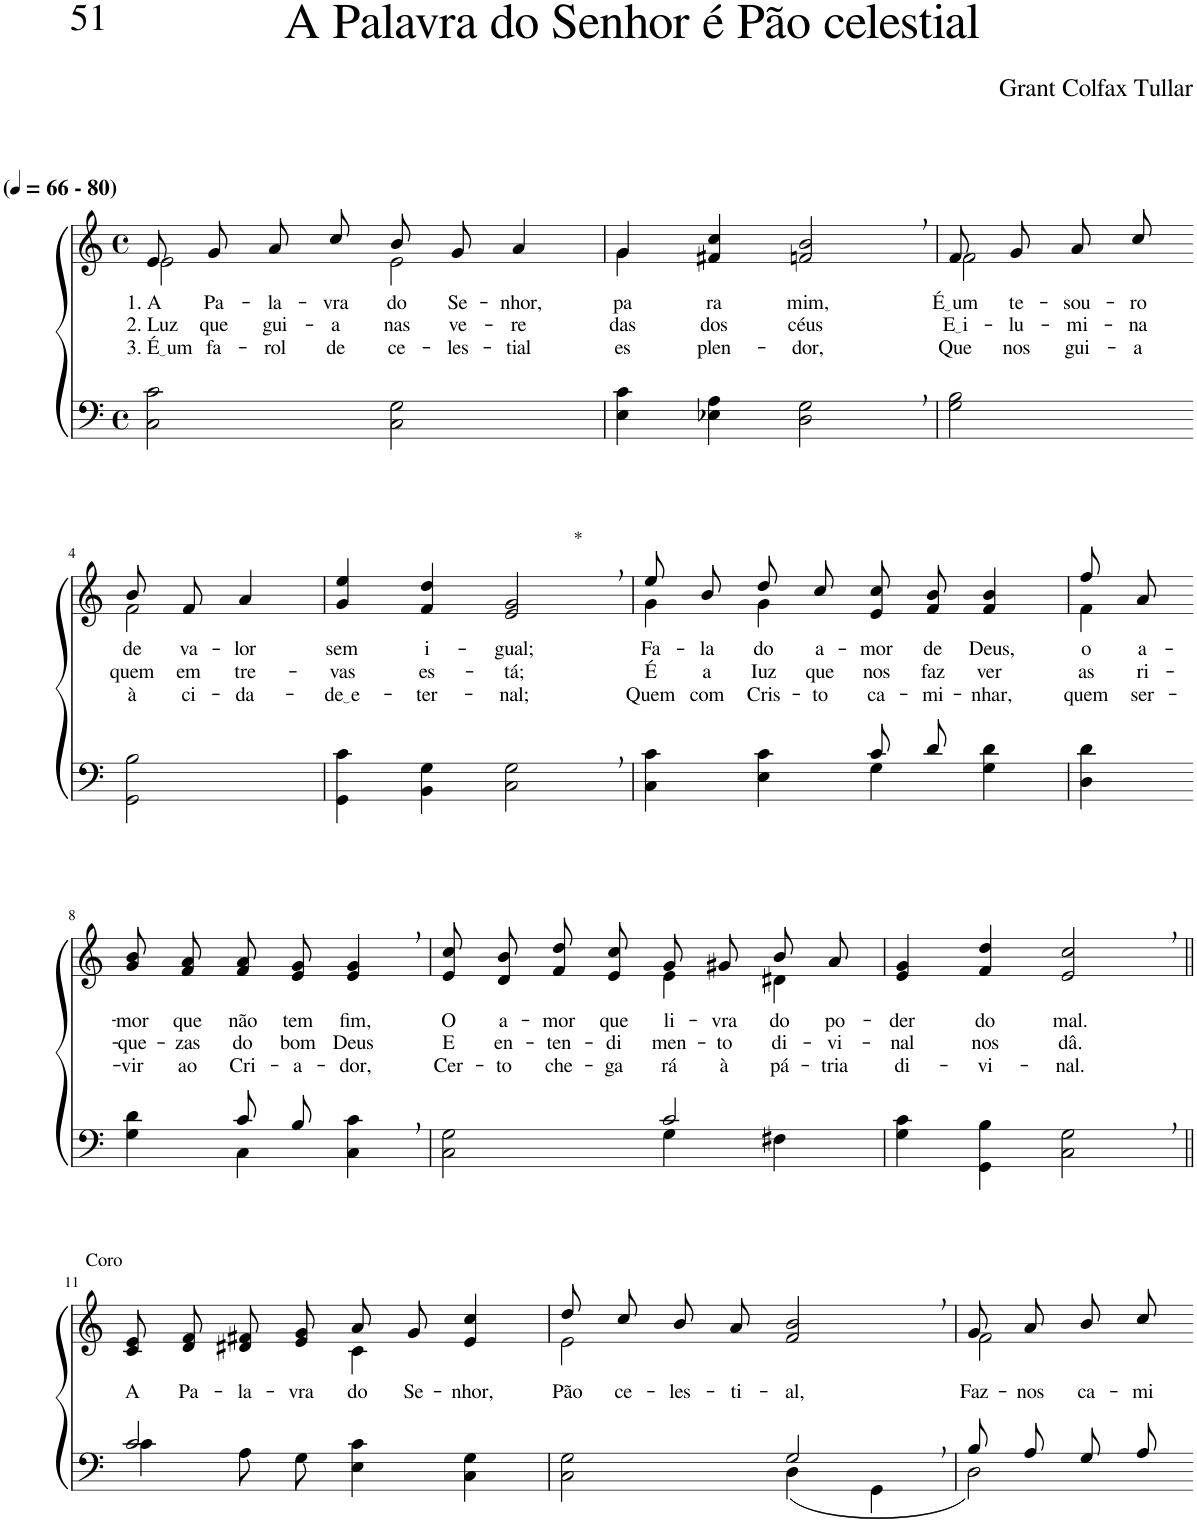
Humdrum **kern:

**kern	**kern	**text	**text	**text
*part2	*part1	*part1	*part1	*part1
*staff2	*staff1	*staff1	*staff1	*staff1
*I"Parte III e IV	*I"Parte I e II	*	*	*
*clefF4	*clefG2	*	*	*
*Trd1c2	*Trd1c2	*	*	*
*k[]	*k[]	*	*	*
*M4/4	*M4/4	*	*	*
*met(c)	*met(c)	*	*	*
*MM66	*MM66	*	*	*
=1	=1	=1	=1	=1
!	!LO:TX:a:B:t=(	!	!	!
!	!LO:TX:a:B:t=- 80)	!	!	!
!	!	!LO:LY:b	!	!
*	*^	*	*	*
!	!	!	!	!LO:LY:b	!LO:LY:b
2C\ 2c\	8e/L	2e\	.	2. Luz	3. É um
!	!	!	!LO:LY:b	!LO:LY:b	!LO:LY:b
.	8g/J	.	Pa-	que	fa-
!	!	!	!LO:LY:b	!LO:LY:b	!LO:LY:b
.	8a/L	.	-la-	gui-	-rol
!	!	!	!LO:LY:b	!LO:LY:b	!LO:LY:b
.	8cc/J	.	-vra	-a	de
!	!	!	!LO:LY:b	!LO:LY:b	!LO:LY:b
2C\ 2G\	8b/L	2e\	do	nas	ce-
!	!	!	!LO:LY:b	!LO:LY:b	!LO:LY:b
.	8g/J	.	Se-	ve-	-les-
!	!	!	!LO:LY:b	!LO:LY:b	!LO:LY:b
.	4a/	.	-nhor,	-re-	-tial
=2	=2	=2	=2	=2	=2
!	!	!	!LO:LY:b	!LO:LY:b	!LO:LY:b
4E\ 4c\	4g/	4g\	pa-	-das	es-
!	!	!	!LO:LY:b	!LO:LY:b	!LO:LY:b
4E-X\ 4A\	4f#X/ 4cc/	2.ryy	-ra	dos	-plen-
!	!	!	!LO:LY:b	!LO:LY:b	!LO:LY:b
2D\, 2G\,	2fn/, 2b/,	.	mim,	céus	-dor,
=3	=3	=3	=3	=3	=3
!	!	!	!LO:LY:b	!LO:LY:b	!LO:LY:b
2G\ 2B\	8f/L	2f\	É um	E i	Que
!	!	!	!LO:LY:b	!LO:LY:b	!LO:LY:b
.	8g/J	.	te-	-lu-	nos
!	!	!	!LO:LY:b	!LO:LY:b	!LO:LY:b
.	8a/L	.	-sou-	-mi-	gui-
!	!	!	!LO:LY:b	!LO:LY:b	!LO:LY:b
.	8cc/J	.	-ro	-na	-a
!!LO:LB:g=z	!!
=4-	=4-	=4-	=4-	=4-	=4-
!	!	!	!LO:LY:b	!LO:LY:b	!LO:LY:b
2GG\ 2B\	8b/L	2f\	de	quem	à
!	!	!	!LO:LY:b	!LO:LY:b	!LO:LY:b
.	8f/J	.	va-	em	ci-
!	!	!	!LO:LY:b	!LO:LY:b	!LO:LY:b
.	4a/	.	-lor	tre-	-da-
*	*v	*v	*	*	*
=5	=5	=5	=5	=5
!	!	!LO:LY:b	!LO:LY:b	!LO:LY:b
4GG\ 4c\	4g/ 4ee/	sem	-vas	de e
!	!	!LO:LY:b	!LO:LY:b	!LO:LY:b
4BB\ 4G\	4f/ 4dd/	i-	es-	-ter-
!	!LO:TX:a:t=*	!	!	!
!	!	!LO:LY:b	!LO:LY:b	!LO:LY:b
2C\, 2G\,	2e/, 2g/,	-gual;	-tá;	-nal;
=6	=6	=6	=6	=6
*^	*^	*	*	*
!	!	!	!	!LO:LY:b	!LO:LY:b	!LO:LY:b
2ryy	4C\ 4c\	8ee/L	4g\	Fa-	É	Quem
!	!	!	!	!LO:LY:b	!LO:LY:b	!LO:LY:b
.	.	8b/J	.	-la	a	com
!	!	!	!	!LO:LY:b	!LO:LY:b	!LO:LY:b
.	4E\ 4c\	8dd/L	4g\	do	Iuz	Cris-
!	!	!	!	!LO:LY:b	!LO:LY:b	!LO:LY:b
.	.	8cc/J	.	a-	que	-to
!	!	!	!	!LO:LY:b	!LO:LY:b	!LO:LY:b
8c/L	4G\	8e/ 8cc/L	2ryy	-mor	nos	ca-
!	!	!	!	!LO:LY:b	!LO:LY:b	!LO:LY:b
8d/J	.	8f/ 8b/J	.	de	faz	-mi-
!	!	!	!	!LO:LY:b	!LO:LY:b	!LO:LY:b
4ryy	4G\ 4d\	4f/ 4b/	.	Deus,	ver	-nhar,
=7	=7	=7	=7	=7	=7	=7
!	!	!	!	!LO:LY:b	!LO:LY:b	!LO:LY:b
*v	*v	*	*	*	*	*
4D\ 4d\	8ff/L	4f\	o	as	quem
!	!	!	!LO:LY:b	!LO:LY:b	!LO:LY:b
.	8a/J	.	a-	ri-	ser-
*	*v	*v	*	*	*
!!LO:LB:g=z
=8-	=8-	=8-	=8-	=8-
*^	*	*	*	*
!	!	!	!LO:LY:b	!LO:LY:b	!LO:LY:b
4ryy	4G\ 4d\	8g/ 8b/L	-mor	-que-	-vir
!	!	!	!LO:LY:b	!LO:LY:b	!LO:LY:b
.	.	8f/ 8a/J	que	-zas	ao
!	!	!	!LO:LY:b	!LO:LY:b	!LO:LY:b
8c/L	4C\	8f/ 8a/L	não	do	Cri-
!	!	!	!LO:LY:b	!LO:LY:b	!LO:LY:b
8B/J	.	8e/ 8g/J	tem	bom	-a-
!	!	!	!LO:LY:b	!LO:LY:b	!LO:LY:b
4ryy	4C\ 4c\	4e/, 4g/,	fim,	Deus	-dor,
=9	=9	=9	=9	=9	=9
!	!	!	!LO:LY:b	!LO:LY:b	!LO:LY:b
*	*	*^	*	*	*
2ryy	2C\ 2G\	8e/ 8cc/L	2ryy	O	E	Cer-
!	!	!	!	!LO:LY:b	!LO:LY:b	!LO:LY:b
.	.	8d/ 8b/J	.	a-	en-	-to
!	!	!	!	!LO:LY:b	!LO:LY:b	!LO:LY:b
.	.	8f/ 8dd/L	.	-mor	-ten-	che-
!	!	!	!	!LO:LY:b	!LO:LY:b	!LO:LY:b
.	.	8e/ 8cc/J	.	que	-di-	-ga-
!	!	!	!	!LO:LY:b	!LO:LY:b	!LO:LY:b
2c/	4G\	8g/L	4e\	li-	-men-	-rá
!	!	!	!	!LO:LY:b	!LO:LY:b	!LO:LY:b
.	.	8g#X/J	.	-vra	-to	à
!	!	!	!	!LO:LY:b	!LO:LY:b	!LO:LY:b
.	4F#X\	8b/L	4d#X\	do	di-	pá-
!	!	!	!	!LO:LY:b	!LO:LY:b	!LO:LY:b
.	.	8a/J	.	po-	-vi-	-tria
*v	*v	*	*	*	*	*
*	*v	*v	*	*	*
=10	=10	=10	=10	=10
!	!	!LO:LY:b	!LO:LY:b	!LO:LY:b
4G\ 4c\	4e/ 4g/	-der	-nal	di-
!	!	!LO:LY:b	!LO:LY:b	!LO:LY:b
4GG\ 4B\	4f/ 4dd/	do	nos	-vi-
!	!	!LO:LY:b	!LO:LY:b	!LO:LY:b
2C\, 2G\,	2e/, 2cc/,	mal.	dâ.	-nal.
!!LO:LB:g=z
=11||	=11||	=11||	=11||	=11||
*^	*	*	*	*
!	!	!LO:TX:a:t=Coro	!	!	!
!	!	!	!LO:LY:b	!	!
*	*	*^	*	*	*
2c/	4c\	8c/ 8e/L	2ryy	A	.	.
!	!	!	!	!LO:LY:b	!	!
.	.	8d/ 8f/J	.	Pa-	.	.
!	!	!	!	!LO:LY:b	!	!
.	8A\L	8d#X/ 8f#X/L	.	-la-	.	.
!	!	!	!	!LO:LY:b	!	!
.	8G\J	8e/ 8g/J	.	-vra	.	.
!	!	!	!	!LO:LY:b	!	!
2ryy	4E\ 4c\	8a/L	4c\	do	.	.
!	!	!	!	!LO:LY:b	!	!
.	.	8g/J	.	Se-	.	.
!	!	!	!	!LO:LY:b	!	!
.	4C\ 4G\	4e/ 4cc/	4ryy	-nhor,	.	.
=12	=12	=12	=12	=12	=12	=12
!	!	!	!	!LO:LY:b	!	!
2ryy	2C\ 2G\	8dd/L	2e\	Pão	.	.
!	!	!	!	!LO:LY:b	!	!
.	.	8cc/J	.	ce-	.	.
!	!	!	!	!LO:LY:b	!	!
.	.	8b/L	.	-les-	.	.
!	!	!	!	!LO:LY:b	!	!
.	.	8a/J	.	-ti-	.	.
!	!	!	!	!LO:LY:b	!	!
2G,/	(4D\	2f/, 2b/,	2ryy	-al,	.	.
.	4GG\	.	.	.	.	.
=13	=13	=13	=13	=13	=13	=13
!	!	!	!	!LO:LY:b	!	!
8B/L	2D\)	8g/L	2f\	Faz-	.	.
!	!	!	!	!LO:LY:b	!	!
8A/J	.	8a/J	.	-nos	.	.
!	!	!	!	!LO:LY:b	!	!
8G/L	.	8b/L	.	ca-	.	.
!	!	!	!	!LO:LY:b	!	!
8A/J	.	8cc/J	.	-mi-	.	.
*v	*v	*	*	*	*	*
*	*v	*v	*	*	*
=-	=-	=-	=-	=-
*-	*-	*-	*-	*-
